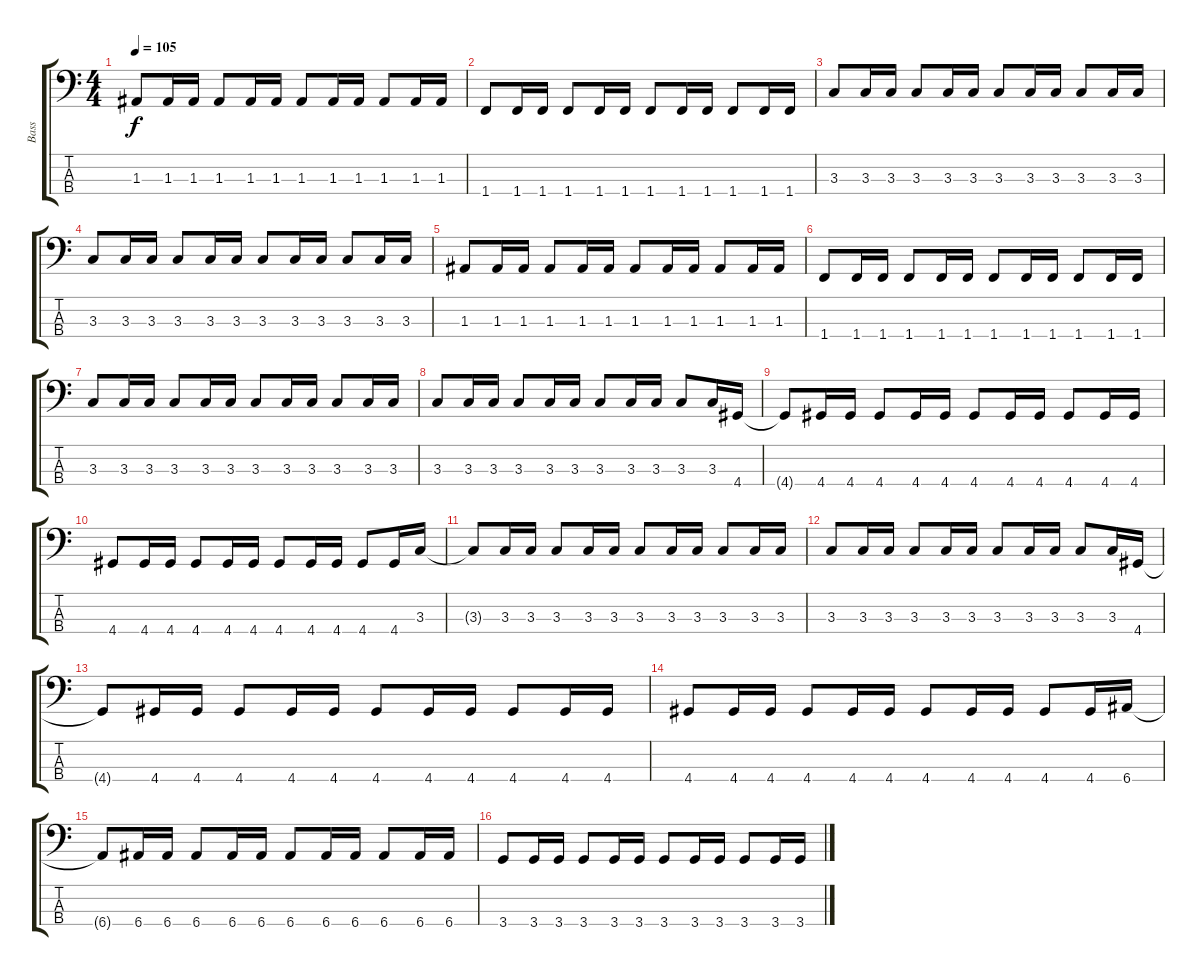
\track ("Bass" "Bass") {instrument slapbass1}
\staff {score tabs}
\tuning (G2 D2 A1 E1) {hide}
\ts (4 4)
\tempo 105
\clef f4
\ks c
1.3.8{dy f} 1.3.16 1.3.16 1.3.8 1.3.16 1.3.16 1.3.8 1.3.16 1.3.16 1.3.8 1.3.16 1.3.16 |
1.4.8 1.4.16 1.4.16 1.4.8 1.4.16 1.4.16 1.4.8 1.4.16 1.4.16 1.4.8 1.4.16 1.4.16 |
3.3.8 3.3.16 3.3.16 3.3.8 3.3.16 3.3.16 3.3.8 3.3.16 3.3.16 3.3.8 3.3.16 3.3.16 |
3.3.8 3.3.16 3.3.16 3.3.8 3.3.16 3.3.16 3.3.8 3.3.16 3.3.16 3.3.8 3.3.16 3.3.16 |
1.3.8 1.3.16 1.3.16 1.3.8 1.3.16 1.3.16 1.3.8 1.3.16 1.3.16 1.3.8 1.3.16 1.3.16 |
1.4.8 1.4.16 1.4.16 1.4.8 1.4.16 1.4.16 1.4.8 1.4.16 1.4.16 1.4.8 1.4.16 1.4.16 |
3.3.8 3.3.16 3.3.16 3.3.8 3.3.16 3.3.16 3.3.8 3.3.16 3.3.16 3.3.8 3.3.16 3.3.16 |
3.3.8 3.3.16 3.3.16 3.3.8 3.3.16 3.3.16 3.3.8 3.3.16 3.3.16 3.3.8 3.3.16 4.4.16 |
4.4{t}.8 4.4.16 4.4.16 4.4.8 4.4.16 4.4.16 4.4.8 4.4.16 4.4.16 4.4.8 4.4.16 4.4.16 |
4.4.8 4.4.16 4.4.16 4.4.8 4.4.16 4.4.16 4.4.8 4.4.16 4.4.16 4.4.8 4.4.16 3.3.16 |
3.3{t}.8 3.3.16 3.3.16 3.3.8 3.3.16 3.3.16 3.3.8 3.3.16 3.3.16 3.3.8 3.3.16 3.3.16 |
3.3.8 3.3.16 3.3.16 3.3.8 3.3.16 3.3.16 3.3.8 3.3.16 3.3.16 3.3.8 3.3.16 4.4.16 |
4.4{t}.8 4.4.16 4.4.16 4.4.8 4.4.16 4.4.16 4.4.8 4.4.16 4.4.16 4.4.8 4.4.16 4.4.16 |
4.4.8 4.4.16 4.4.16 4.4.8 4.4.16 4.4.16 4.4.8 4.4.16 4.4.16 4.4.8 4.4.16 6.4.16 |
6.4{t}.8 6.4.16 6.4.16 6.4.8 6.4.16 6.4.16 6.4.8 6.4.16 6.4.16 6.4.8 6.4.16 6.4.16 |
3.4.8 3.4.16 3.4.16 3.4.8 3.4.16 3.4.16 3.4.8 3.4.16 3.4.16 3.4.8 3.4.16 3.4.16
